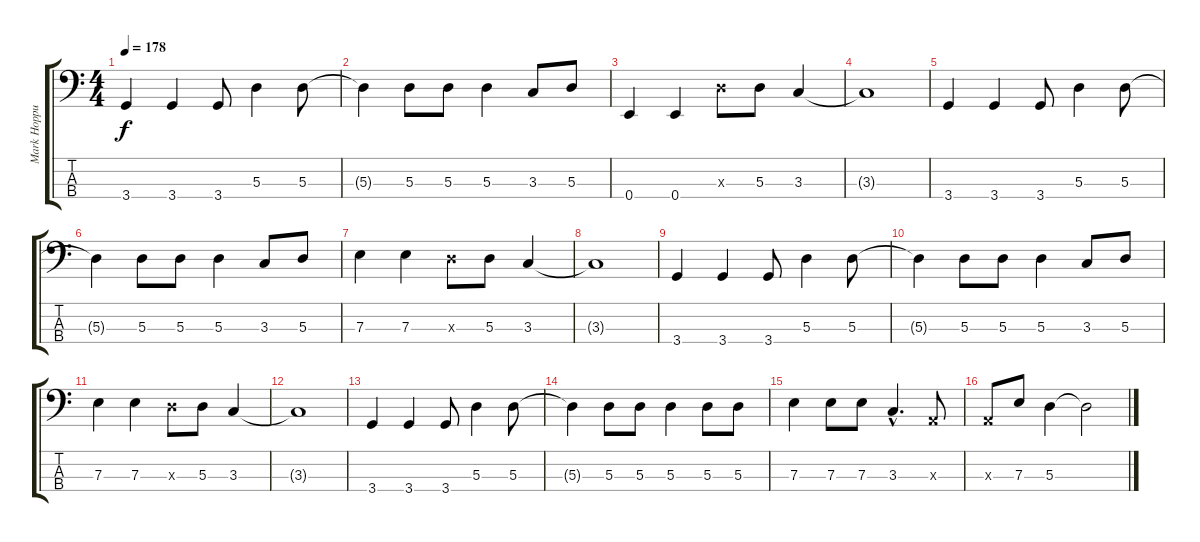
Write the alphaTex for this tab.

\track ("Mark Hoppus" "Mark Hoppu") {instrument electricbasspick}
\staff {score tabs}
\tuning (G2 D2 A1 E1) {hide}
\ts (4 4)
\tempo 178
\clef f4
\ks c
3.4.4{dy f} 3.4.4 3.4.8 5.3.4 5.3.8 |
5.3{t}.4 5.3.8 5.3.8 5.3.4 3.3.8 5.3.8 |
0.4.4 0.4.4 5.3{x}.8 5.3.8 3.3.4 |
3.3{t}.1 |
3.4.4 3.4.4 3.4.8 5.3.4 5.3.8 |
5.3{t}.4 5.3.8 5.3.8 5.3.4 3.3.8 5.3.8 |
7.3.4 7.3.4 5.3{x}.8 5.3.8 3.3.4 |
3.3{t}.1 |
3.4.4 3.4.4 3.4.8 5.3.4 5.3.8 |
5.3{t}.4 5.3.8 5.3.8 5.3.4 3.3.8 5.3.8 |
7.3.4 7.3.4 5.3{x}.8 5.3.8 3.3.4 |
3.3{t}.1 |
3.4.4 3.4.4 3.4.8 5.3.4 5.3.8 |
5.3{t}.4 5.3.8 5.3.8 5.3.4 5.3.8 5.3.8 |
7.3.4 7.3.8 7.3.8 3.3{hac}.4{d} 0.3{x}.8 |
0.3{x}.8 7.3.8 5.3.4 5.3{t}.2
